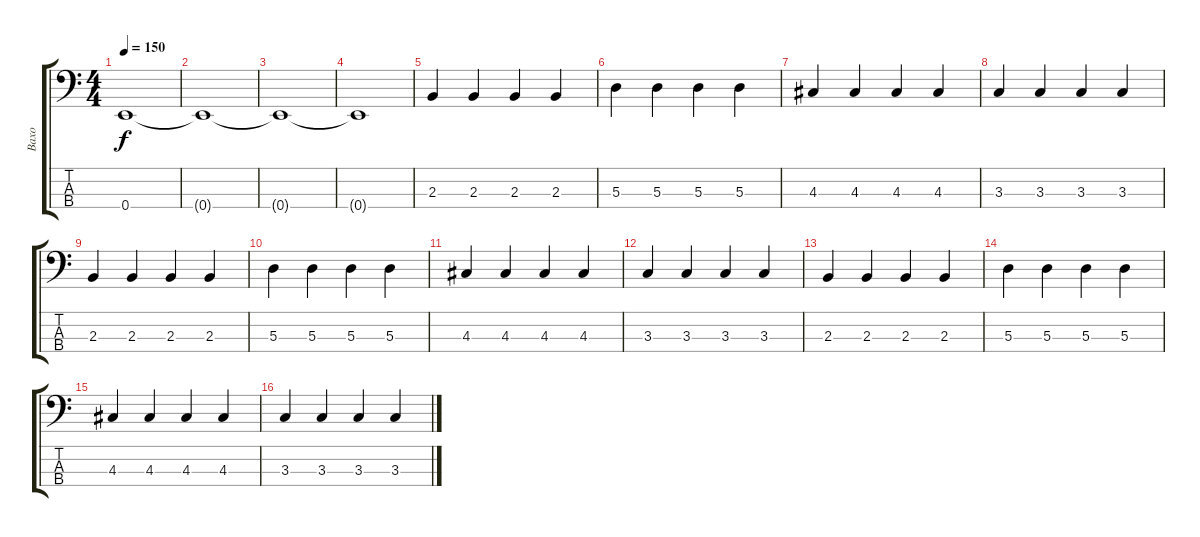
\track ("Baxo" "Baxo") {instrument electricbassfinger}
\staff {score tabs}
\tuning (G2 D2 A1 E1) {hide}
\ts (4 4)
\tempo 150
\clef f4
\ks c
0.4.1{dy f} |
0.4{t}.1 |
0.4{t}.1 |
0.4{t}.1 |
2.3.4 2.3.4 2.3.4 2.3.4 |
5.3.4 5.3.4 5.3.4 5.3.4 |
4.3.4 4.3.4 4.3.4 4.3.4 |
3.3.4 3.3.4 3.3.4 3.3.4 |
2.3.4 2.3.4 2.3.4 2.3.4 |
5.3.4 5.3.4 5.3.4 5.3.4 |
4.3.4 4.3.4 4.3.4 4.3.4 |
3.3.4 3.3.4 3.3.4 3.3.4 |
2.3.4 2.3.4 2.3.4 2.3.4 |
5.3.4 5.3.4 5.3.4 5.3.4 |
4.3.4 4.3.4 4.3.4 4.3.4 |
3.3.4 3.3.4 3.3.4 3.3.4
